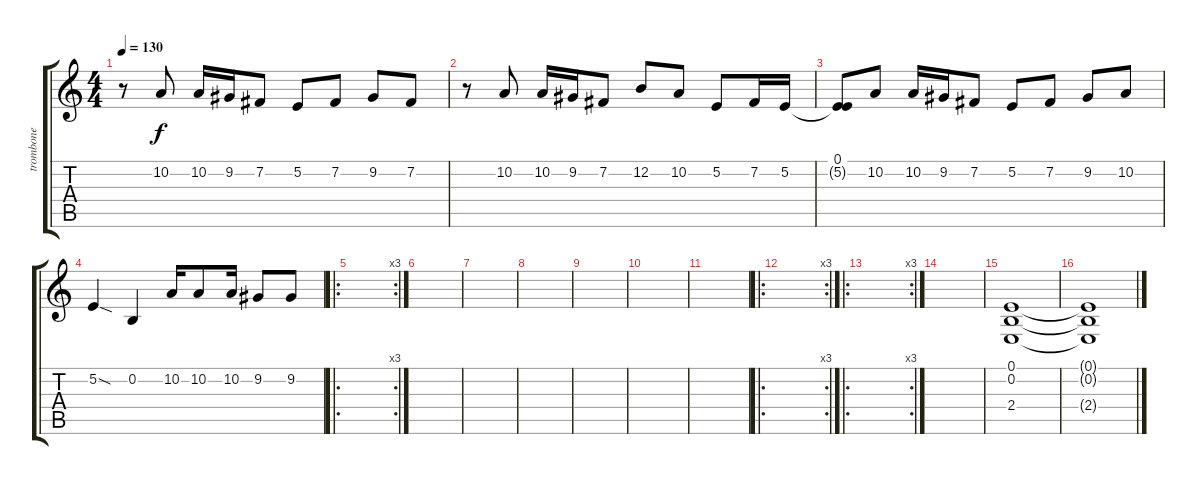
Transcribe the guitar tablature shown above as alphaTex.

\track ("trombone" "trombone") {instrument trombone}
\staff {score tabs}
\tuning (E4 B3 G3 D3 A2 E2) {hide}
\ts (4 4)
\tempo 130
\clef g2
\ks c
r.8{dy f} 10.2.8 10.2.16 9.2.16 7.2.8 5.2.8 7.2.8 9.2.8 7.2.8 |
r.8 10.2.8 10.2.16 9.2.16 7.2.8 12.2.8 10.2.8 5.2.8 7.2.16 5.2.16 |
(0.1 5.2{t}).8 10.2.8 10.2.16 9.2.16 7.2.8 5.2.8 7.2.8 9.2.8 10.2.8 |
5.2{sod}.4 0.2.4 10.2.16 10.2.8 10.2.16 9.2.8 9.2.8 |
\ro
\rc 3
|
|
|
|
|
|
|
\ro
\rc 3
|
\ro
\rc 3
|
|
(0.1 0.2 2.4).1 |
(0.1{t} 0.2{t} 2.4{t}).1
